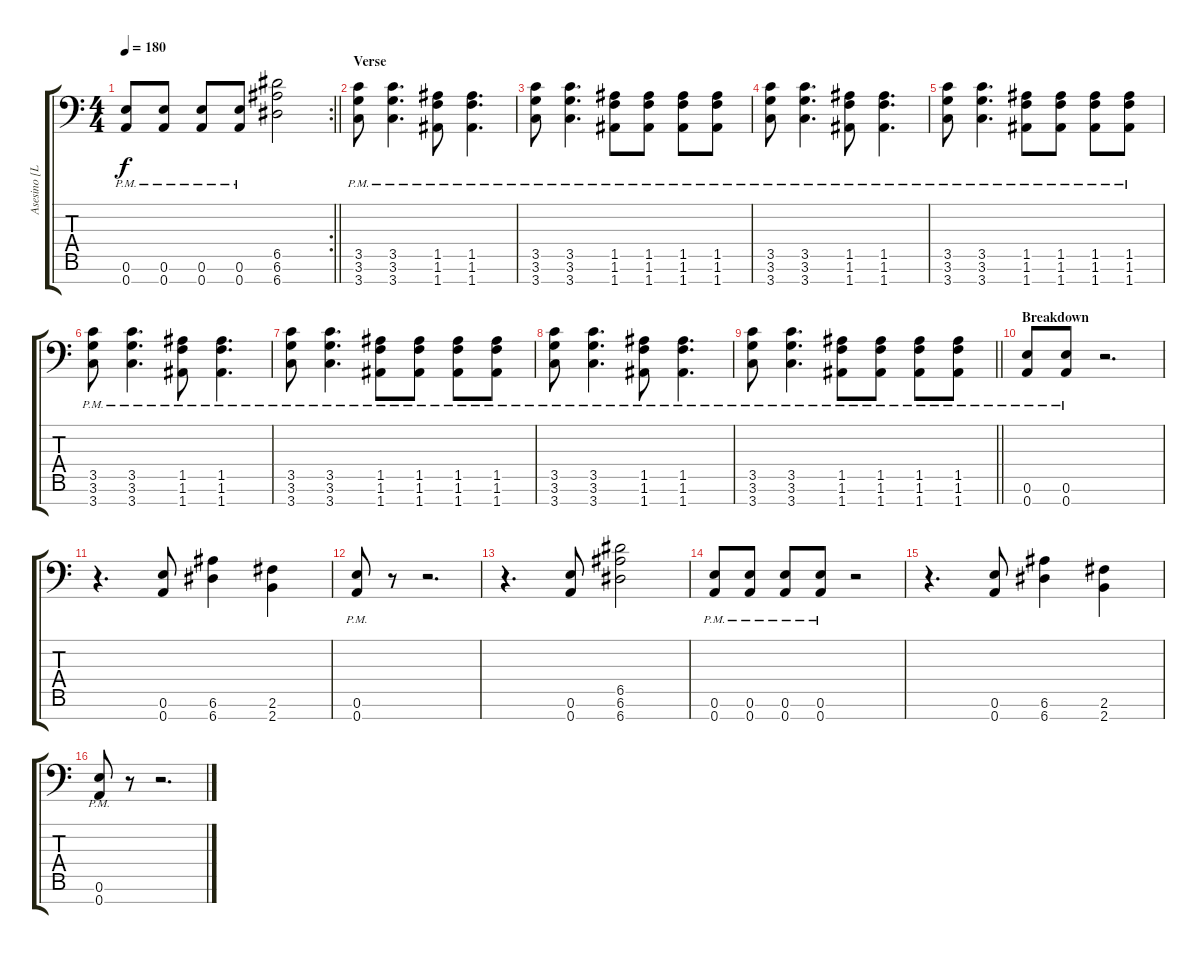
\track ("Asesino [Left Channel]" "Asesino [L") {instrument distortionguitar}
\staff {score tabs}
\tuning (E4 B3 G3 D3 A2 E2 A1) {hide}
\rc 2
\ts (4 4)
\tempo 180
\clef f4
\barLineRight lightlight
\ks c
(0.6{pm} 0.7{pm}).8{dy f} (0.6{pm} 0.7{pm}).8 (0.6{pm} 0.7{pm}).8 (0.6{pm} 0.7{pm}).8 (6.5 6.6 6.7).2 |
\section ("" "Verse")
(3.5{pm} 3.6{pm} 3.7{pm}).8 (3.5{pm} 3.6{pm} 3.7{pm}).4{d} (1.5{pm} 1.6{pm} 1.7{pm}).8 (1.5{pm} 1.6{pm} 1.7{pm}).4{d} |
(3.5{pm} 3.6{pm} 3.7{pm}).8 (3.5{pm} 3.6{pm} 3.7{pm}).4{d} (1.5{pm} 1.6{pm} 1.7{pm}).8 (1.5{pm} 1.6{pm} 1.7{pm}).8 (1.5{pm} 1.6{pm} 1.7{pm}).8 (1.5{pm} 1.6{pm} 1.7{pm}).8 |
(3.5{pm} 3.6{pm} 3.7{pm}).8 (3.5{pm} 3.6{pm} 3.7{pm}).4{d} (1.5{pm} 1.6{pm} 1.7{pm}).8 (1.5{pm} 1.6{pm} 1.7{pm}).4{d} |
(3.5{pm} 3.6{pm} 3.7{pm}).8 (3.5{pm} 3.6{pm} 3.7{pm}).4{d} (1.5{pm} 1.6{pm} 1.7{pm}).8 (1.5{pm} 1.6{pm} 1.7{pm}).8 (1.5{pm} 1.6{pm} 1.7{pm}).8 (1.5{pm} 1.6{pm} 1.7{pm}).8 |
(3.5{pm} 3.6{pm} 3.7{pm}).8 (3.5{pm} 3.6{pm} 3.7{pm}).4{d} (1.5{pm} 1.6{pm} 1.7{pm}).8 (1.5{pm} 1.6{pm} 1.7{pm}).4{d} |
(3.5{pm} 3.6{pm} 3.7{pm}).8 (3.5{pm} 3.6{pm} 3.7{pm}).4{d} (1.5{pm} 1.6{pm} 1.7{pm}).8 (1.5{pm} 1.6{pm} 1.7{pm}).8 (1.5{pm} 1.6{pm} 1.7{pm}).8 (1.5{pm} 1.6{pm} 1.7{pm}).8 |
(3.5{pm} 3.6{pm} 3.7{pm}).8 (3.5{pm} 3.6{pm} 3.7{pm}).4{d} (1.5{pm} 1.6{pm} 1.7{pm}).8 (1.5{pm} 1.6{pm} 1.7{pm}).4{d} |
\barLineRight lightlight
(3.5{pm} 3.6{pm} 3.7{pm}).8 (3.5{pm} 3.6{pm} 3.7{pm}).4{d} (1.5{pm} 1.6{pm} 1.7{pm}).8 (1.5{pm} 1.6{pm} 1.7{pm}).8 (1.5{pm} 1.6{pm} 1.7{pm}).8 (1.5{pm} 1.6{pm} 1.7{pm}).8 |
\section ("" "Breakdown")
(0.6{pm} 0.7{pm}).8 (0.6{pm} 0.7{pm}).8 r.2{d} |
r.4{d} (0.6 0.7).8 (6.6 6.7).4 (2.6 2.7).4 |
(0.6{pm} 0.7{pm}).8 r.8 r.2{d} |
r.4{d} (0.6 0.7).8 (6.5 6.6 6.7).2 |
(0.6{pm} 0.7{pm}).8 (0.6{pm} 0.7{pm}).8 (0.6{pm} 0.7{pm}).8 (0.6{pm} 0.7{pm}).8 r.2 |
r.4{d} (0.6 0.7).8 (6.6 6.7).4 (2.6 2.7).4 |
(0.6{pm} 0.7{pm}).8 r.8 r.2{d}
